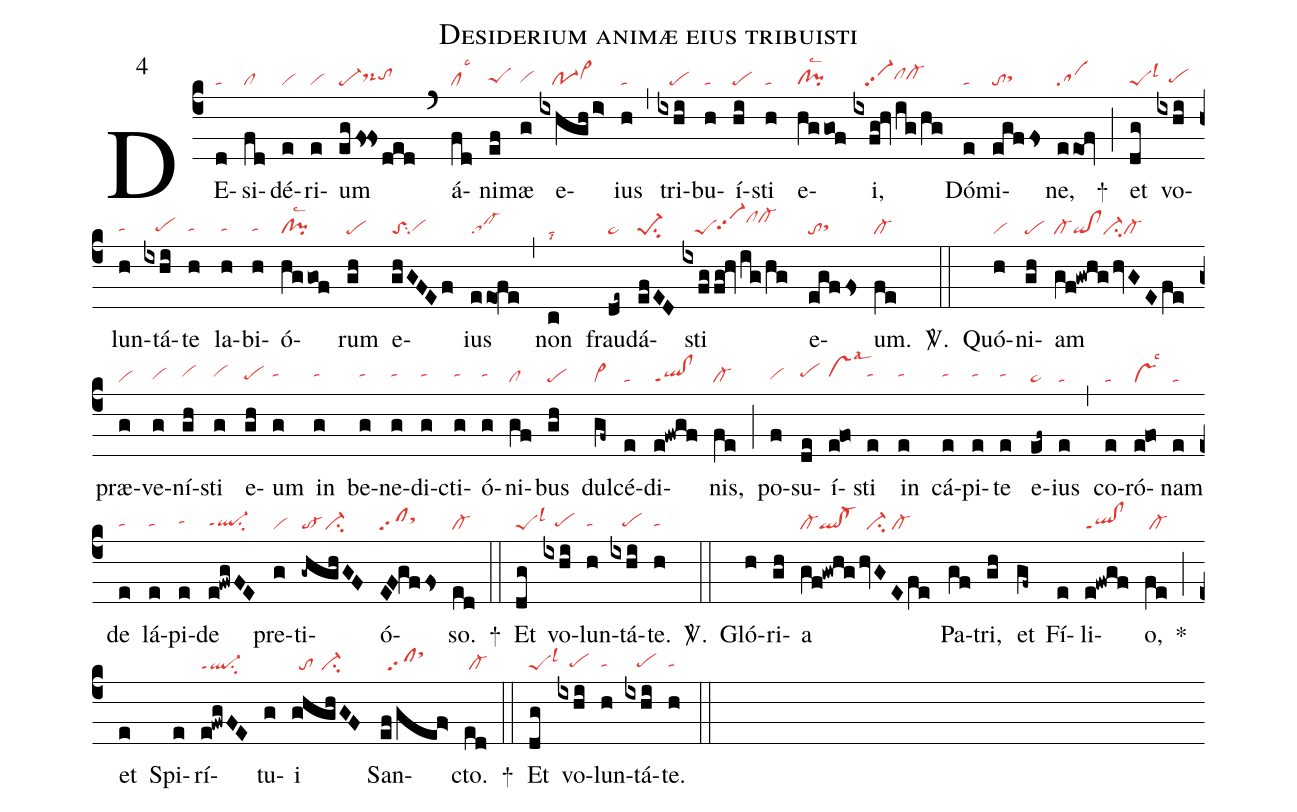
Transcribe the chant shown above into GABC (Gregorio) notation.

name: Desiderium animæ eius tribuisti;
mode: 4;
nabc-lines: 1;
%%
(c4)
DE(d|ta)si(fd|cl)dé(e|vi)ri(e|vi)um(egfs!fsded|pe-ds-hhtohh) (`)
á(fd|cllsc3)ni(ef|peShg)mæ(g|vihg) e(ixhgh/i>|///po-1vi>hh)ius(h|ta) (,)
tri(ixhi|///pe)bu(h|ta)í(hi|pe)sti(h|ta) e(hggof|cl!pilsc2)i,(ixfg!hv/ig/hg|///vi-pp2clhhcl-hh) Dó(e|ta)mi(egffs|tosthh)ne,(eeOf|sa) +(;)
et(dg|peSlsl3) vo(ixhi|///pehg)lun(h|tahg)tá(ixhi|///pehg)te(h|tahg) la(h|tahg)bi(h|tahg)ó(hggof|cl!pilsc2)rum(gh|pe) e(ghGFEf|toSsu2vihg)ius(eeo!fe|sa!cl-) (,)
non(c|talsi8) frau(de~|ta>)dá(efED|pe-1su2)sti(ixfg/fg!hvig/hg|///peSvi-hhpp2clhjcl-hj) e(egffs|tosthh)um.(fe|cl-) <sp>V/</sp>.(::)
Quó(h|vi)ni(gh|pe)am(gf!gwhg/hvGEfe|cl-qi!clci-cl-) præ(g|vi)ve(g|vihg)ní(gh|vihh)sti(g|vihh) e(gh|pehg)um(g|tahh) in(g|tahh) be(g|tahh)ne(g|tahh)di(g|tahh)cti(g|tahh)ó(g|tahh)ni(gf|cl)bus(gh|pe) dul(gf~|vi>)cé(e|ta)di(e!fwgf|ql!clppt1)nis,(fe|cl-) (;)
po(f|vihg)su(de|pehh)í(e!fo|vshhlsal3)sti(e|tahh) in(e|tahh) cá(e|tahh)pi(e|tahh)te(e|tahh) e(ef~|ta>)ius(e|ta) (,)
co(e|ta)ró(e!fo|vslsc3)nam(e|ta) de(e|tahg) lá(e|tahg)pi(e|tahh)de(e!fwgFE|ql-hgppt1su2) pre(g|vi)ti(-ghghGF|to-ci-)ó(EF!gffs|sfsthi)so.(ed|cl-) +(::)
Et(dg|peSlsl3) vo(ixhi|///pehg)lun(h|tahg)tá(ixhi|///pehg)te.(h|tahg) <sp>V/</sp>.(::)
Gló(h)ri(gh)a(gf!gwhg|cl-ql!cl-|hvGEfe|//ci-/cl-) Pa(gf)tri,(gh) et(gf~) Fí(e)li(e!fwgf|ql!clppt1)o,(fe|/cl-) *(;)
et(e) Spi(e)rí(e!fwgFE|ql-ppt1su2)tu(g)i(ghghGF|//to//ci-) San(ef/gef>|//sfsthk)cto.(ed|/cl-) +(::)
Et(dg|peSlsl3) vo(ixhi|///pehg)lun(h|tahg)tá(ixhi|///pehg)te.(h|tahg) (::)
